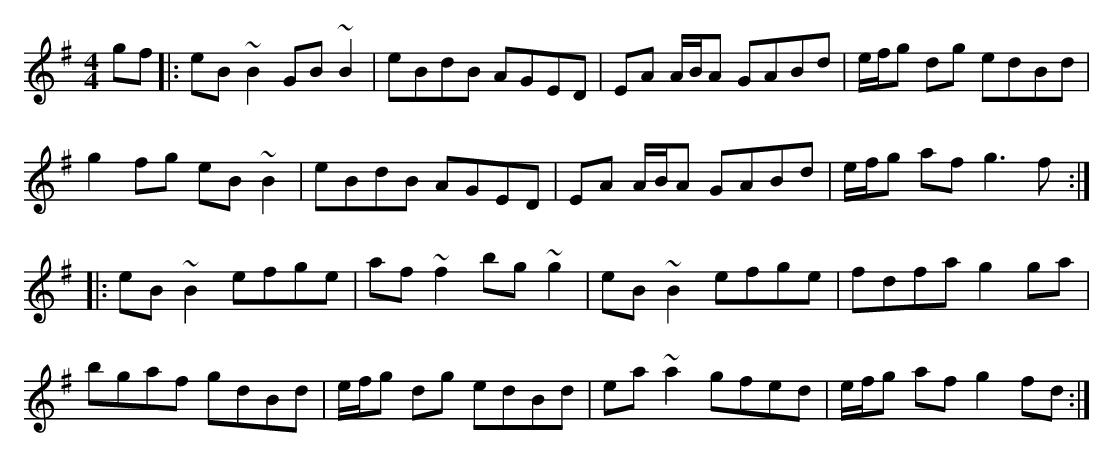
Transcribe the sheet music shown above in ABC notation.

X:1
M:4/4
K:G
gf|:eB ~B2 GB ~B2|eBdB AGED|EA A/B/A GABd|e/f/g dg edBd|
g2 fg eB ~B2|eBdB AGED|EA A/B/A GABd|e/f/g af g3 f:|
|:eB ~B2 efge|af ~f2 bg ~g2|eB ~B2 efge|fdfa g2 ga|
bgaf gdBd|e/f/g dg edBd|ea ~a2 gfed|e/f/g af g2 fd:|
